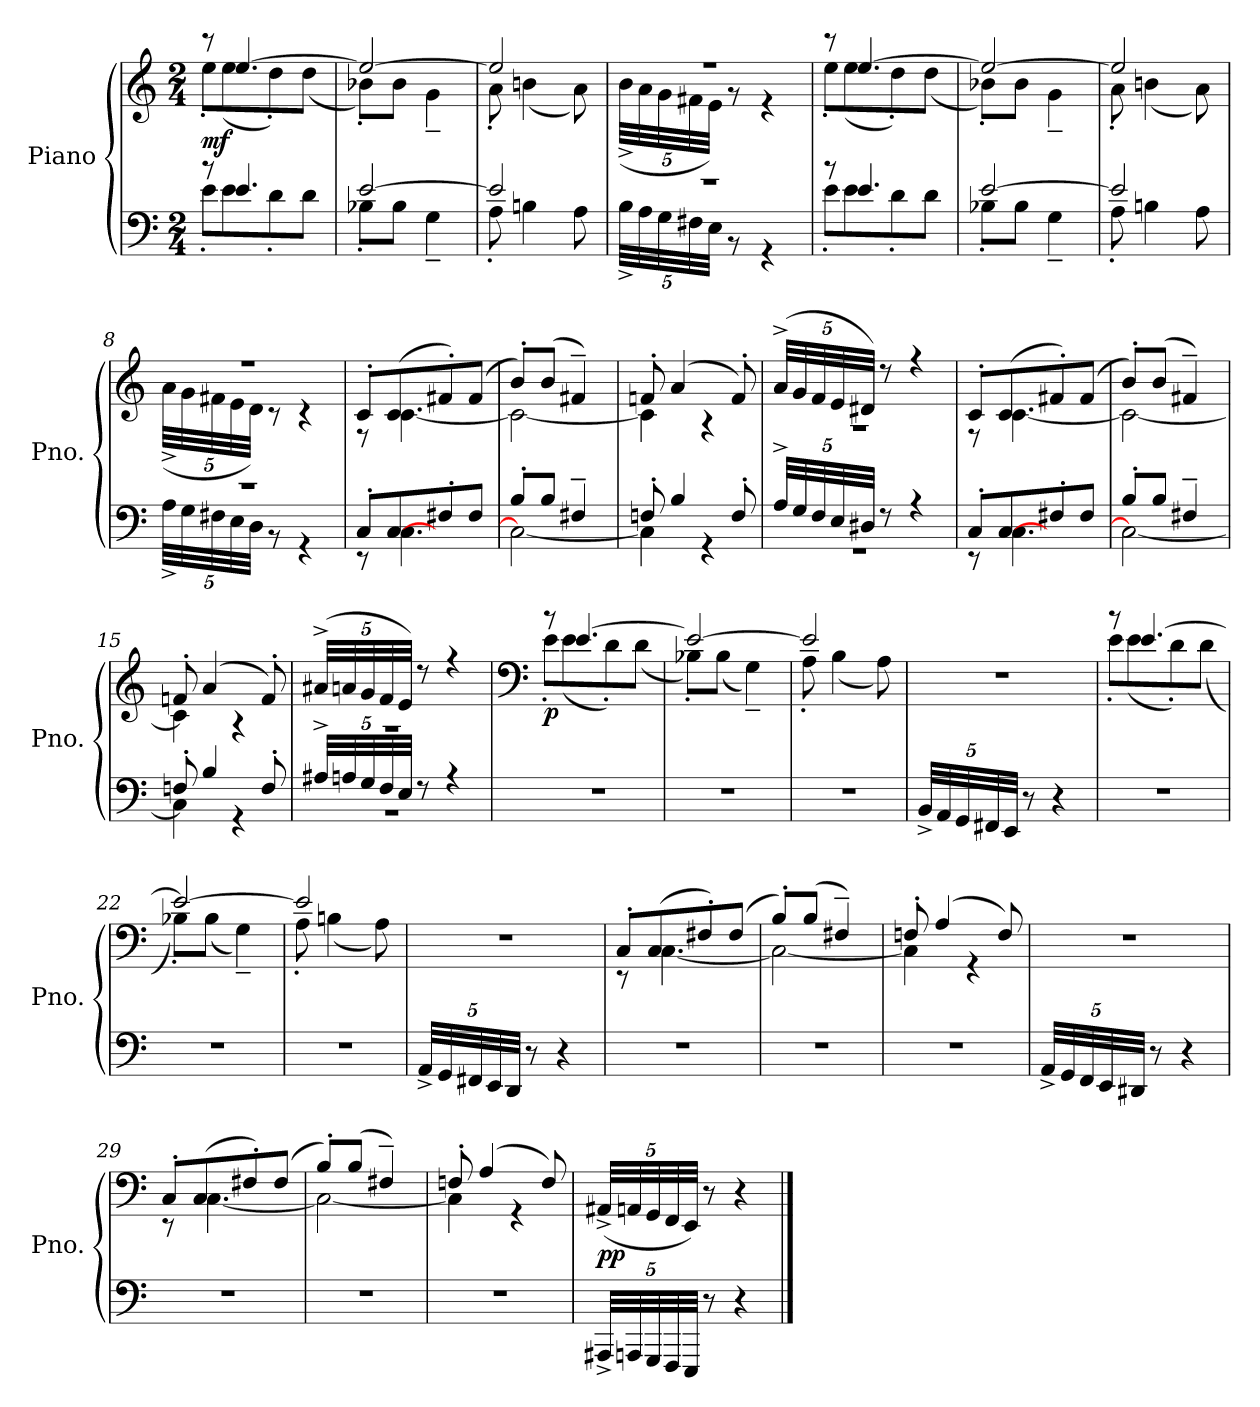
**kern	**kern	**dynam
*part1	*part1	*part1
*staff2	*staff1	*staff1/2
*I"Piano	*	*
*I'Pno.	*	*
*clefF4	*clefG2	*
*k[]	*k[]	*
*M2/4	*M2/4	*
*MM138	*MM138	*
=1	=1	=1
*^	*^	*
!	!	!	!	!LO:DY:b
8r	8e'\L	8r	8ee'\L	mf
4.e/	8e\	[4.ee/	(<8ee\	.
.	8d'\	.	8dd'\)	.
.	8d\J	.	(<8dd\J	.
=2	=2	=2	=2	=2
[2e/	8B-X'\L	2ee/_	8b-X'\L)	.
.	8B-\J	.	8b-\J	.
.	4G~\	.	4g~\	.
=3	=3	=3	=3	=3
2e/]	8A'\	2ee/]	8a'\	.
.	4Bn\	.	(<4bn\	.
.	8A\	.	8a\)	.
=4	=4	=4	=4	=4
*	*Xbrackettup	*	*Xbrackettup	*
2r	40B^\LLL	2r	(>40b^\LLL	.
.	40A\	.	40a\	.
.	40G\	.	40g\	.
.	40F#X\	.	40f#X\	.
.	40E\JJJ	.	40e\JJJ)	.
.	8r	.	8r	.
.	4r	.	4r	.
=5	=5	=5	=5	=5
8r	8e'\L	8r	8ee'\L	.
4.e/	8e\	[4.ee/	(<8ee\	.
.	8d'\	.	8dd'\)	.
.	8d\J	.	(<8dd\J	.
=6	=6	=6	=6	=6
[2e/	8B-X'\L	2ee/_	8b-X'\L)	.
.	8B-\J	.	8b-\J	.
.	4G~\	.	4g~\	.
!!LO:LB:g=z	!!
=7	=7	=7	=7	=7
2e/]	8A'\	2ee/]	8a'\	.
.	4Bn\	.	(<4bn\	.
.	8A\	.	8a\)	.
=8	=8	=8	=8	=8
2r	40A^\LLL	2r	(<40a^\LLL	.
.	40G\	.	40g\	.
.	40F#X\	.	40f#X\	.
.	40E\	.	40e\	.
.	40D\JJJ	.	40d\JJJ)	.
.	8r	.	8r	.
.	4r	.	4r	.
=9	=9	=9	=9	=9
8C'/L	8r	8c'/L	8r	.
[8C/	4.C\	(>8c/	[4.c\	.
8F#X'/	.	8f#X'/)	.	.
8F#/J	.	(>8f#/J	.	.
=10	=10	=10	=10	=10
8B'/L	2C\_	8b'/L)	2c\_	.
8B/J	.	(>8b/J	.	.
4F#X~/	.	4f#X~/)	.	.
=11	=11	=11	=11	=11
8Fn'/	4C\]	8fn'/	4c\]	.
4B/	.	(>4a/	.	.
.	4r	.	4r	.
8F'/	.	8f'/)	.	.
=12	=12	=12	=12	=12
40A^/LLL	2r	(>40a^/LLL	2r	.
40G/	.	40g/	.	.
40F/	.	40f/	.	.
40E/	.	40e/	.	.
40D#X/JJJ	.	40d#X/JJJ)	.	.
8r	.	8r	.	.
4r	.	4r	.	.
!!LO:LB:g=z	!!
=13	=13	=13	=13	=13
8C'/L	8r	8c'/L	8r	.
[8C/	4.C\	(>8c/	[4.c\	.
8F#X'/	.	8f#X'/)	.	.
8F#/J	.	(>8f#/J	.	.
=14	=14	=14	=14	=14
8B'/L	2C\_	8b'/L)	2c\_	.
8B/J	.	(>8b/J	.	.
4F#X~/	.	4f#X~/)	.	.
=15	=15	=15	=15	=15
8Fn'/	4C\]	8fn'/	4c\]	.
4B/	.	(>4a/	.	.
.	4r	.	4r	.
8F'/	.	8f'/)	.	.
=16	=16	=16	=16	=16
40A#X^/LLL	2r	(>40a#X^/LLL	2r	.
40An/	.	40an/	.	.
40G/	.	40g/	.	.
40F/	.	40f/	.	.
40E/JJJ	.	40e/JJJ)	.	.
8r	.	8r	.	.
4r	.	4r	.	.
*v	*v	*	*	*
=17	=17	=17	=17
*	*clefF4	*	*
!	!	!	!LO:DY:b
2r	8r	8e'\L	p
.	[4.e/	(<8e\	.
.	.	8d'\)	.
.	.	(<8d\J	.
=18	=18	=18	=18
2r	2e/_	8B-X'\L)	.
.	.	(>8B-\J	.
.	.	4G~\)	.
=19	=19	=19	=19
2r	2e/]	8A'\	.
.	.	(<4B\	.
.	.	8A\)	.
*	*v	*v	*
!!LO:LB:g=z
=20	=20	=20
40BB^/LLL	2r	.
40AA/	.	.
40GG/	.	.
40FF#X/	.	.
40EE/JJJ	.	.
8r	.	.
4r	.	.
=21	=21	=21
*	*^	*
2r	8r	8e'\L	.
.	[4.e/	(<8e\	.
.	.	8d'\)	.
.	.	(<8d\J	.
=22	=22	=22	=22
2r	2e/_	8B-X'\L)	.
.	.	(>8B-\J	.
.	.	4G~\)	.
=23	=23	=23	=23
2r	2e/]	8A'\	.
.	.	(<4Bn\	.
.	.	8A\)	.
*	*v	*v	*
=24	=24	=24
40AA^/LLL	2r	.
40GG/	.	.
40FF#X/	.	.
40EE/	.	.
40DD/JJJ	.	.
8r	.	.
4r	.	.
=25	=25	=25
*	*^	*
2r	8C'/L	8r	.
.	(>8C/	[4.C\	.
.	8F#X'/)	.	.
.	(>8F#/J	.	.
!!LO:LB:g=z	!!
=26	=26	=26	=26
2r	8B'/L)	2C\_	.
.	(>8B/J	.	.
.	4F#X~/)	.	.
=27	=27	=27	=27
2r	8Fn'/	4C\]	.
.	(>4A/	.	.
.	.	4r	.
.	8F/)	.	.
*	*v	*v	*
=28	=28	=28
40AA^/LLL	2r	.
40GG/	.	.
40FF/	.	.
40EE/	.	.
40DD#X/JJJ	.	.
8r	.	.
4r	.	.
=29	=29	=29
*	*^	*
2r	8C'/L	8r	.
.	(>8C/	[4.C\	.
.	8F#X'/)	.	.
.	(>8F#/J	.	.
=30	=30	=30	=30
2r	8B'/L)	2C\_	.
.	(>8B/J	.	.
.	4F#X~/)	.	.
=31	=31	=31	=31
2r	8Fn'/	4C\]	.
.	(>4A/	.	.
.	.	4r	.
.	8F/)	.	.
*	*v	*v	*
=32	=32	=32
!	!	!LO:DY:b
40AAA#X^/LLL	(<40AA#X^/LLL	pp
40AAAn/	40AAn/	.
40GGG/	40GG/	.
40FFF/	40FF/	.
40EEE/JJJ	40EE/JJJ)	.
8r	8r	.
4r	4r	.
==	==	==
*-	*-	*-
